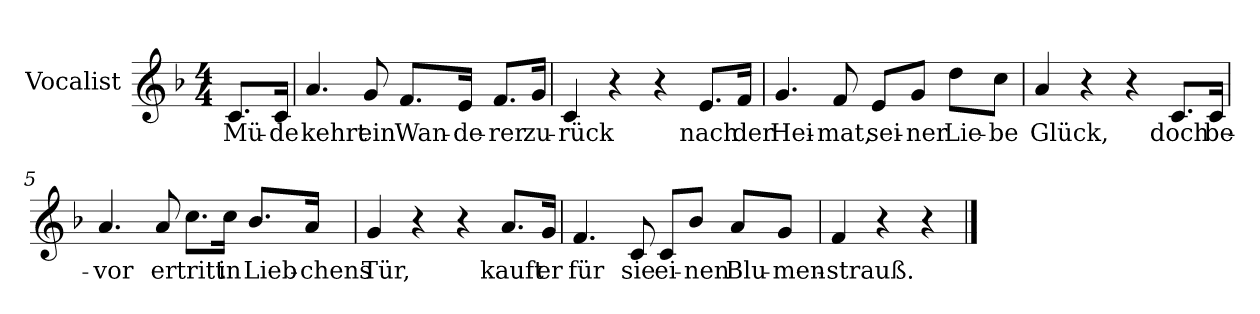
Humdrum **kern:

**kern	**text
*part1	*part1
*staff1	*staff1
*I"Vocalist	*
*k[b-]	*
*F:	*
*M4/4	*
=	=
8.cL	Mü-
16cJk	-de
=1	=1
4.a	kehrt
8g	ein
8.fL	Wan-
16eJk	-de-
8.fL	-rer
16gJk	zu-
=2	=2
4c	-rück
4r	.
4r	.
8.eL	nach
16fJk	der
=3	=3
4.g	Hei-
8f	-mat,
8eL	sei-
8gJ	-ner
8ddL	Lie-
8ccJ	-be
=4	=4
4a	Glück,
4r	.
4r	.
8.cL	doch
16cJk	be-
=5	=5
4.a	-vor
8a	er
8.ccL	tritt
16ccJk	in
8.b-L	Lieb-
16aJk	-chens
=6	=6
4g	Tür,
4r	.
4r	.
8.aL	kauft
16gJk	er
=7	=7
4.f	für
8c	sie
8cL	ei-
8b-J	-nen
8aL	Blu-
8gJ	-men-
=8	=8
4f	strauß.
4r	.
4r	.
==	==
*-	*-
